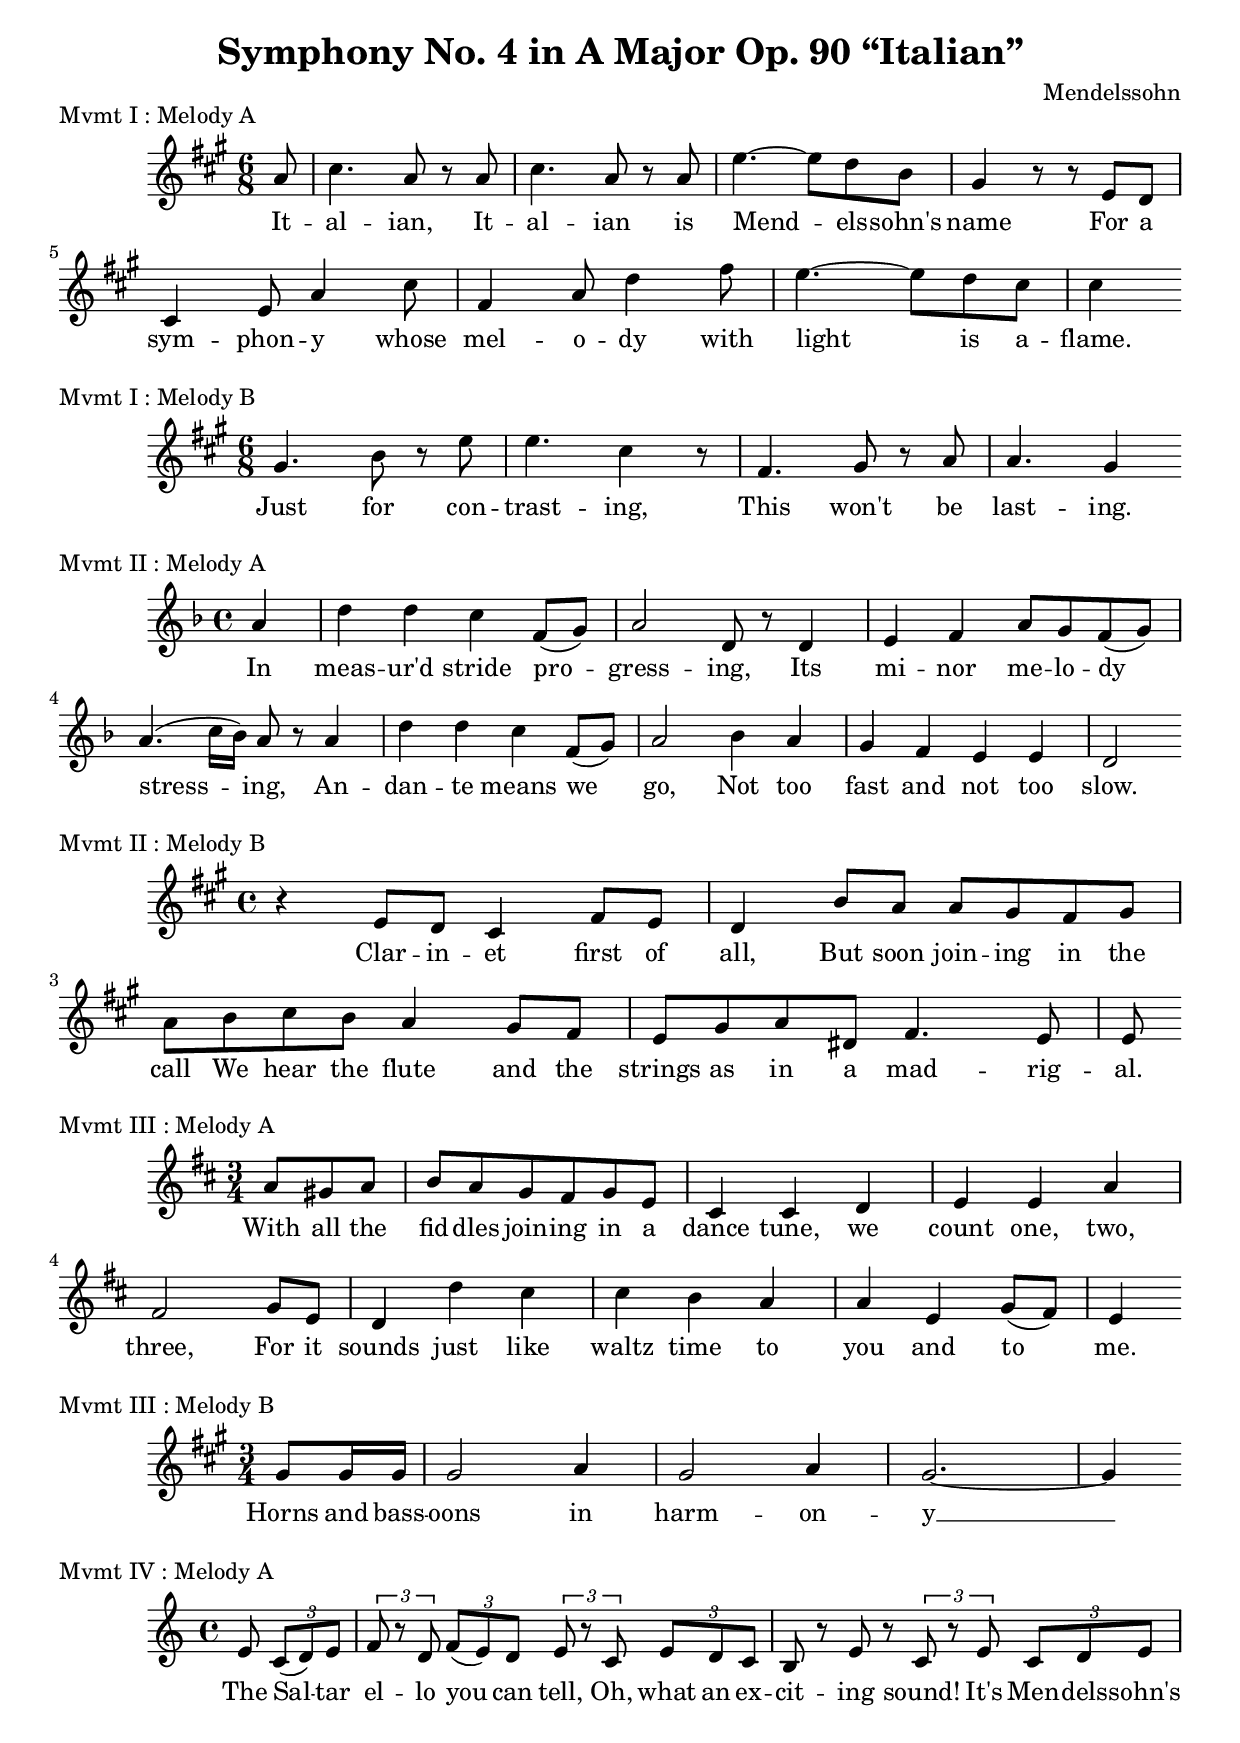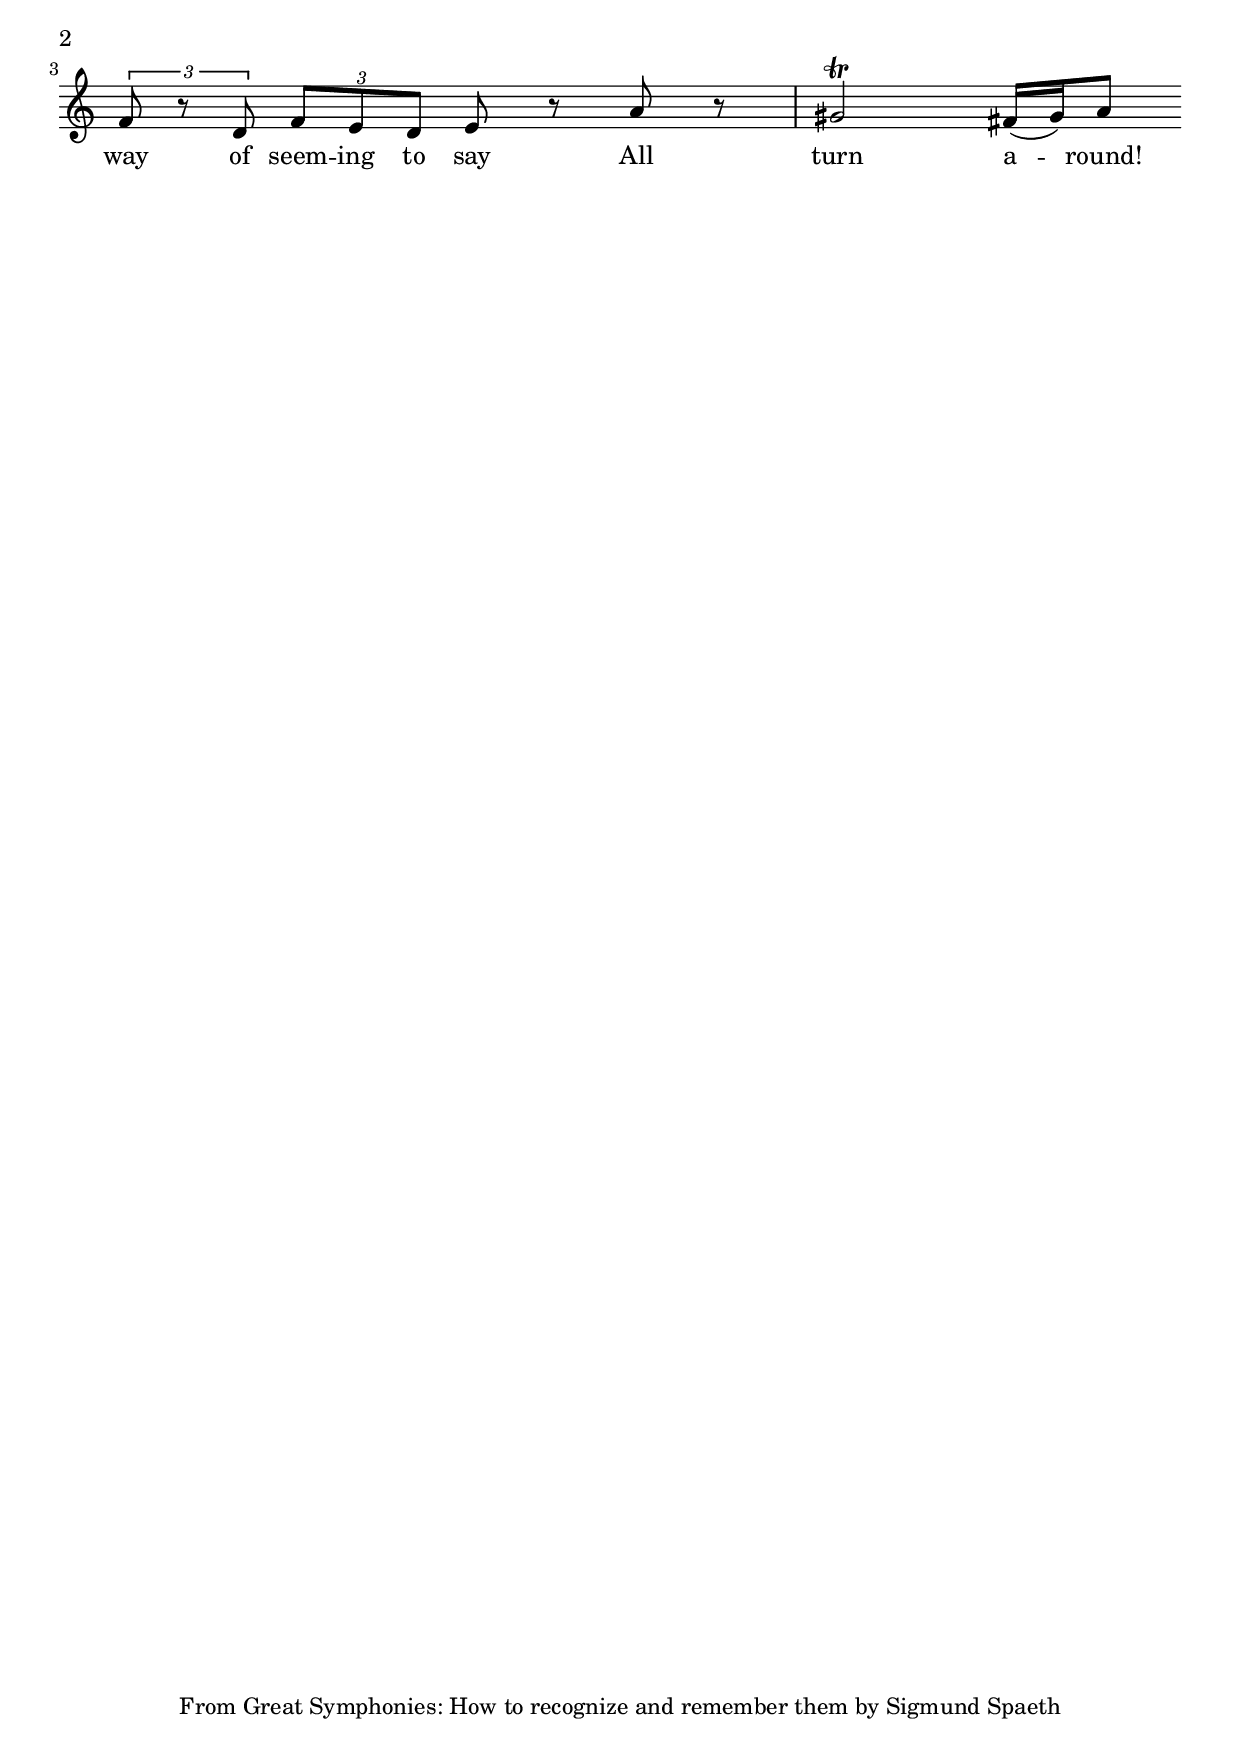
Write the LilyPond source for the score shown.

% Mendelssohn Symphony No. 4
\version "2.18.2"
% Melody definitions for movements of
% Mendelssohn's 4th Symphony (mendelssohn-004)

% Movement I Melody A {{{
melody_ia = <<
    \relative c'' {
        \clef "treble"
        \key a \major
        \time 6/8
        \partial 8 a8 |
        cis4. a8 r8 a8 |
        cis4. a8 r8 a8 |
        e'4.~e8 d b |
        gis4 r8 r e8 d |
        cis4 e8 a4 cis8 |
        fis,4 a8 d4 fis8 |
        e4.~ e8 d cis |
        cis4
    }
    \addlyrics {
        It -- al -- ian, It -- al -- ian is Mend -- els -- sohn's name
        For a sym -- phon -- y whose mel -- o -- dy with light is a -- flame.
    }
>> % }}}

% Movement I Melody B {{{
melody_ib = <<
    \relative c'' {
        \clef "treble"
        \key a \major
        \time 6/8
        gis4. b8 r8 e8 |
        e4. cis4 r8 |
        fis,4. gis8 r8 a8 |
        a4. gis4
    }
    \addlyrics {
        Just for con -- trast -- ing,
        This won't be last -- ing.
    }
>> % }}}

% Movement II Melody A {{{
melody_iia = <<
    \relative c'' {
        \clef "treble"
        \key d \minor
        \time 4/4
        \partial 4 a4 |
        d4 d c f,8( g) |
        a2 d,8 r8 d4 |
        e4 f a8 g8 f( g) |
        a4.( c16 bes) a8 r8 a4 |
        d4 d c f,8( g) |
        a2 bes4 a |
        g4 f e e |
        d2
    }
    \addlyrics {
        In meas -- ur'd stride pro -- gress -- ing,
        Its mi -- nor me -- lo -- dy stress -- ing,
        An -- dan -- te means we go,
        Not too fast and not too slow.
    }
>> % }}}

% Movement II Melody B {{{
melody_iib = <<
    \relative c' {
        \clef "treble"
        \key a \major
        \time 4/4
        r4 e8 d cis4 fis8 e |
        d4 b'8 a a gis fis gis |
        a8 b cis b a4 gis8 fis |
        e8 gis a dis, fis4. e8 |
        e8
    }
    \addlyrics {
        Clar -- in -- et first of all,
        But soon join -- ing in the call
        We hear the flute and the strings
        as in a mad -- rig -- al.
    }
>> % }}}

% Movement III Melody A {{{
melody_iiia = <<
    \relative c'' {
        \clef "treble"
        \key d \major
        \time 3/4
        \partial 4. a8 gis8 a |
        b8 a g fis g e |
        cis4 cis d |
        e4 e a |
        fis2 g8 e |
        d4 d'4 cis |
        cis4 b a |
        a4 e g8( fis) |
        e4
    }
    \addlyrics {
        With all the fid -- dles
        join -- ing in a dance tune,
        we count one, two, three, 
        For it sounds just like waltz time
        to you and to me.
    }
>> % }}}

% Movement III Melody B {{{
melody_iiib = <<
    \relative c'' {
        \clef "treble"
        \key a \major
        \time 3/4
        \partial 4 gis8 gis16 gis |
        gis2 a4 |
        gis2 a4 |
        gis2.~ |
        gis4
    }
    \addlyrics {
        Horns and bass -- oons in harm -- on -- y __
    }
>> % }}}

% Movement IV Melody A {{{
melody_iva = <<
    \relative c' {
        \clef "treble"
        \key c \major
        \time 4/4
        \partial 4. e8 \tuplet 3/2 {c8( d) e} |
        \tuplet 3/2 {f8 r d} \tuplet 3/2 {f( e) d} \tuplet 3/2 {e r c} \tuplet 3/2 {e d c} |
        b8 r e r \tuplet 3/2 {c r e} \tuplet 3/2 {c d e} |
        \tuplet 3/2 {f r d} \tuplet 3/2 {f e d} e r a r |
        gis2\trill fis16( gis) a8
    }
    \addlyrics {
        The Sal -- tar el -- lo you can tell,
        Oh, what an ex -- cit -- ing sound!
        It's Men -- dels -- sohn's way
        of seem -- ing to say
        All turn a -- round!
    }
>> % }}}


\header {
    title = "Symphony No. 4 in A Major Op. 90 “Italian”"
    composer = "Mendelssohn"
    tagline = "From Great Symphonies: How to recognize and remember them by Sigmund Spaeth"
}
\layout { ragged-right = ##f }

\score { \header {piece = "Mvmt I : Melody A"} \melody_ia }
\score { \header {piece = "Mvmt I : Melody B"} \melody_ib }
\score { \header {piece = "Mvmt II : Melody A"} \melody_iia }
\score { \header {piece = "Mvmt II : Melody B"} \melody_iib }
\score { \header {piece = "Mvmt III : Melody A"} \melody_iiia }
\score { \header {piece = "Mvmt III : Melody B"} \melody_iiib }
\score { \header {piece = "Mvmt IV : Melody A"} \melody_iva }
